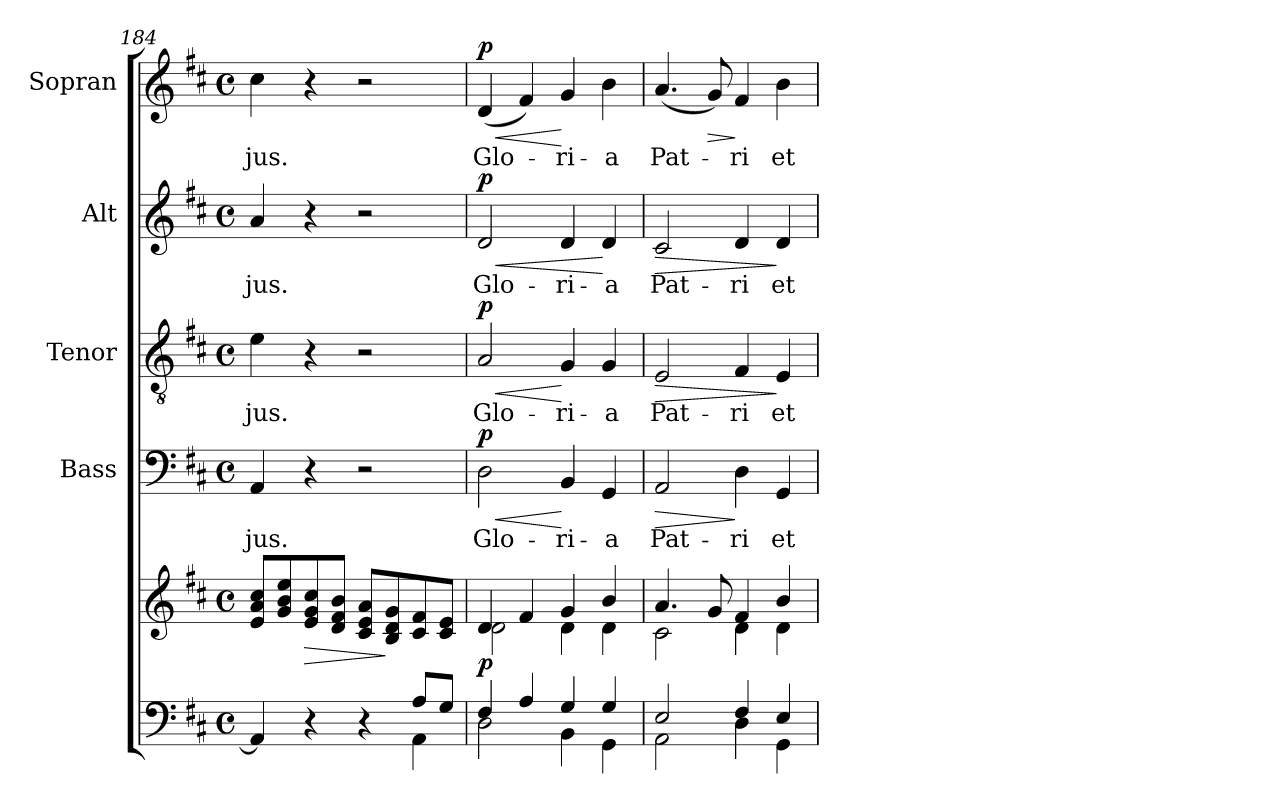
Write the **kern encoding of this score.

**kern	**kern	**dynam	**kern	**text	**dynam	**kern	**text	**dynam	**kern	**text	**dynam	**kern	**text	**dynam
*part5	*part5	*part5	*part4	*part4	*part4	*part3	*part3	*part3	*part2	*part2	*part2	*part1	*part1	*part1
*staff6	*staff5	*staff5/6	*staff4	*staff4	*staff4	*staff3	*staff3	*staff3	*staff2	*staff2	*staff2	*staff1	*staff1	*staff1
*	*	*	*I"Bass	*	*	*I"Tenor	*	*	*I"Alt	*	*	*I"Sopran	*	*
*	*	*	*I'B	*	*	*I'T	*	*	*I'A	*	*	*I'S	*	*
*clefF4	*clefG2	*	*clefF4	*	*	*clefGv2	*	*	*clefG2	*	*	*clefG2	*	*
*k[f#c#]	*k[f#c#]	*	*k[f#c#]	*	*	*k[f#c#]	*	*	*k[f#c#]	*	*	*k[f#c#]	*	*
*D:	*D:	*	*D:	*	*	*D:	*	*	*D:	*	*	*D:	*	*
*M4/4	*M4/4	*	*M4/4	*	*	*M4/4	*	*	*M4/4	*	*	*M4/4	*	*
*met(c)	*met(c)	*	*met(c)	*	*	*met(c)	*	*	*met(c)	*	*	*met(c)	*	*
=184	=184	=184	=184	=184	=184	=184	=184	=184	=184	=184	=184	=184	=184	=184
*^	*	*	*	*	*	*	*	*	*	*	*	*	*	*
!	!	!	!	!	!LO:LY:b	!	!	!LO:LY:b	!	!	!LO:LY:b	!	!	!LO:LY:b	!
4AA/]	2.ryy	8e/ 8a/ 8cc#/L	.	4AA/	-jus.	.	4e\	-jus.	.	4a/	-jus.	.	4cc#\	-jus.	.
.	.	8g/ 8b/ 8ee/	.	.	.	.	.	.	.	.	.	.	.	.	.
!	!	!	!LO:HP:b	!	!	!	!	!	!	!	!	!	!	!	!
4r	.	8e/ 8g/ 8cc#/	>	4r	.	.	4r	.	.	4r	.	.	4r	.	.
.	.	8d/ 8f#/ 8b/J	.	.	.	.	.	.	.	.	.	.	.	.	.
4r	.	8c#/ 8e/ 8a/L	.	2r	.	.	2r	.	.	2r	.	.	2r	.	.
.	.	8B/ 8d/ 8g/	]	.	.	.	.	.	.	.	.	.	.	.	.
8A/L	4AA\	8c#/ 8f#/	.	.	.	.	.	.	.	.	.	.	.	.	.
8G/J	.	8c#/ 8e/J	.	.	.	.	.	.	.	.	.	.	.	.	.
!!LO:LB:g=z
=185	=185	=185	=185	=185	=185	=185	=185	=185	=185	=185	=185	=185	=185	=185	=185
*	*	*^	*	*	*	*	*	*	*	*	*	*	*	*	*
!	!	!	!	!LO:DY:b	!	!LO:LY:b	!LO:HP:b	!	!LO:LY:b	!LO:HP:b	!	!LO:LY:b	!LO:HP:b	!	!LO:LY:b	!LO:HP:b
!	!	!	!	!	!	!	!LO:DY:n=1:a	!	!	!LO:DY:n=1:a	!	!	!LO:DY:n=1:a	!	!	!LO:DY:n=1:a
4F#/	2D\	4d/	2d\	p	2D\	Glo-	< p	2A/	Glo-	< p	2d/	Glo-	< p	(<4d/	Glo-	< p
4A/	.	4f#/	.	.	.	.	.	.	.	.	.	.	.	4f#/)	.	.
!	!	!	!	!	!	!LO:LY:b	!	!	!LO:LY:b	!	!	!LO:LY:b	!	!	!LO:LY:b	!
4G/	4BB\	4g/	4d\	.	4BB/	-ri-	[	4G/	-ri-	[	4d/	-ri-	.	4g/	-ri-	[
!	!	!	!	!	!	!LO:LY:b	!	!	!LO:LY:b	!	!	!LO:LY:b	!	!	!LO:LY:b	!
4G/	4GG\	4b/	4d\	.	4GG/	-a	.	4G/	-a	.	4d/	-a	[	4b\	-a	.
=186	=186	=186	=186	=186	=186	=186	=186	=186	=186	=186	=186	=186	=186	=186	=186	=186
!	!	!	!	!	!	!LO:LY:b	!LO:HP:b	!	!LO:LY:b	!LO:HP:b	!	!LO:LY:b	!LO:HP:b	!	!LO:LY:b	!
2E/	2AA\	4.a/	2c#\	.	2AA/	Pat-	>	2E/	Pat-	>	2c#/	Pat-	>	(<4.a/	Pat-	.
!	!	!	!	!	!	!	!	!	!	!	!	!	!	!	!	!LO:HP:b
.	.	8g/	.	.	.	.	.	.	.	.	.	.	.	8g/)	.	>
!	!	!	!	!	!	!LO:LY:b	!	!	!LO:LY:b	!	!	!LO:LY:b	!	!	!LO:LY:b	!
4F#/	4D\	4f#/	4d\	.	4D\	-ri	]	4F#/	-ri	.	4d/	-ri	.	4f#/	-ri	]
!	!	!	!	!	!	!LO:LY:b	!	!	!LO:LY:b	!	!	!LO:LY:b	!	!	!LO:LY:b	!
4E/	4GG\	4b/	4d\	.	4GG/	et	.	4E/	et	]	4d/	et	]	4b\	et	.
*v	*v	*	*	*	*	*	*	*	*	*	*	*	*	*	*	*
*	*v	*v	*	*	*	*	*	*	*	*	*	*	*	*	*
=	=	=	=	=	=	=	=	=	=	=	=	=	=	=
*-	*-	*-	*-	*-	*-	*-	*-	*-	*-	*-	*-	*-	*-	*-
